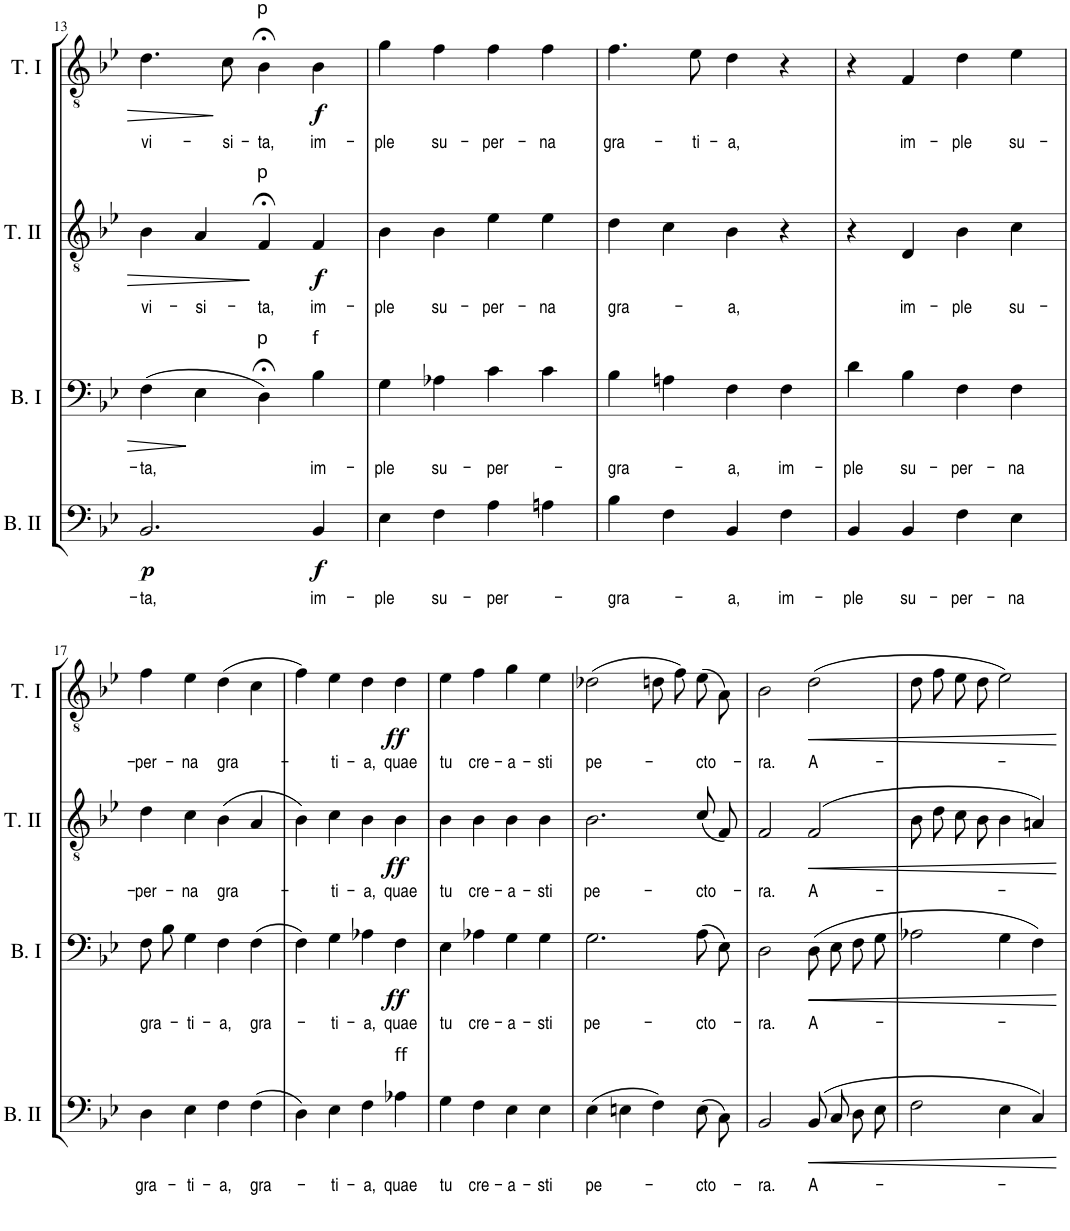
**kern	**text	**dynam	**kern	**text	**dynam	**kern	**text	**dynam	**kern	**text	**dynam
*part4	*part4	*part4	*part3	*part3	*part3	*part2	*part2	*part2	*part1	*part1	*part1
*staff4	*staff4	*staff4	*staff3	*staff3	*staff3	*staff2	*staff2	*staff2	*staff1	*staff1	*staff1
*I"Bass II	*	*	*I"Bass I	*	*	*I"Tenor II	*	*	*I"Tenor I	*	*
*I'B. II	*	*	*I'B. I	*	*	*I'T. II	*	*	*I'T. I	*	*
!!LO:PB:g=z
*clefF4	*	*	*clefF4	*	*	*clefGv2	*	*	*clefGv2	*	*
*	*	*	*Trd7c12	*	*	*	*	*	*	*	*
*k[b-e-]	*	*	*k[b-e-]	*	*	*k[b-e-]	*	*	*k[b-e-]	*	*
*B-:	*	*	*B-:	*	*	*B-:	*	*	*B-:	*	*
*M4/4	*	*	*M4/4	*	*	*M4/4	*	*	*M4/4	*	*
*met(c)	*	*	*met(c)	*	*	*met(c)	*	*	*met(c)	*	*
=13	=13	=13	=13	=13	=13	=13	=13	=13	=13	=13	=13
!	!LO:LY:b	!LO:DY:b	!	!LO:LY:b	!	!	!LO:LY:b	!	!	!LO:LY:b	!
2.BB-/	-ta,	p	(4F\	-ta,	.	4B-\	vi-	.	4.d\	vi-	.
!	!	!	!	!	!	!	!LO:LY:b	!	!	!	!
.	.	.	4E-\	.	.	4A/	-si-	.	.	.	.
!	!	!	!	!	!	!	!	!	!	!LO:LY:b	!
.	.	.	.	.	.	.	.	.	8c\	-si-	.
!	!	!	!	!	!	!	!	!	!LO:TX:a:t=p	!	!
!	!	!	!	!	!	!LO:TX:a:t=p	!	!	!	!	!
!	!	!	!LO:TX:a:t=p	!	!	!	!	!	!	!	!
!	!	!	!	!	!	!	!LO:LY:b	!	!	!LO:LY:b	!
.	.	.	4D;<\)	.	.	4F;</	-ta,	.	4B-;<\	-ta,	.
!	!	!	!LO:TX:a:t=f	!	!	!	!	!	!	!	!
!	!LO:LY:b	!LO:DY:b	!	!LO:LY:b	!	!	!LO:LY:b	!LO:DY:b	!	!LO:LY:b	!LO:DY:b
4BB-/	im-	f	4B-\	im-	.	4F/	im-	f	4B-\	im-	f
=14	=14	=14	=14	=14	=14	=14	=14	=14	=14	=14	=14
!	!LO:LY:b	!	!	!LO:LY:b	!	!	!LO:LY:b	!	!	!LO:LY:b	!
4E-\	-ple	.	4G\	-ple	.	4B-\	-ple	.	4g\	-ple	.
!	!LO:LY:b	!	!	!LO:LY:b	!	!	!LO:LY:b	!	!	!LO:LY:b	!
4F\	su-	.	4A-X\	su-	.	4B-\	su-	.	4f\	su-	.
!	!LO:LY:b	!	!	!LO:LY:b	!	!	!LO:LY:b	!	!	!LO:LY:b	!
4A\	-per-	.	4c\	-per-	.	4e-\	-per-	.	4f\	-per-	.
!	!	!	!	!	!	!	!LO:LY:b	!	!	!LO:LY:b	!
4An\	.	.	4c\	.	.	4e-\	-na	.	4f\	-na	.
=15	=15	=15	=15	=15	=15	=15	=15	=15	=15	=15	=15
!	!LO:LY:b	!	!	!LO:LY:b	!	!	!LO:LY:b	!	!	!LO:LY:b	!
4B-\	gra-	.	4B-\	gra-	.	4d\	gra-	.	4.f\	gra-	.
4F\	.	.	4An\	.	.	4c\	.	.	.	.	.
!	!	!	!	!	!	!	!	!	!	!LO:LY:b	!
.	.	.	.	.	.	.	.	.	8e-\	-ti-	.
!	!LO:LY:b	!	!	!LO:LY:b	!	!	!LO:LY:b	!	!	!LO:LY:b	!
4BB-/	-a,	.	4F\	-a,	.	4B-\	-a,	.	4d\	-a,	.
!	!LO:LY:b	!	!	!LO:LY:b	!	!	!	!	!	!	!
4F\	im-	.	4F\	im-	.	4r	.	.	4r	.	.
=16	=16	=16	=16	=16	=16	=16	=16	=16	=16	=16	=16
!	!LO:LY:b	!	!	!LO:LY:b	!	!	!	!	!	!	!
4BB-/	-ple	.	4d\	-ple	.	4r	.	.	4r	.	.
!	!LO:LY:b	!	!	!LO:LY:b	!	!	!LO:LY:b	!	!	!LO:LY:b	!
4BB-/	su-	.	4B-\	su-	.	4D/	im-	.	4F/	im-	.
!	!LO:LY:b	!	!	!LO:LY:b	!	!	!LO:LY:b	!	!	!LO:LY:b	!
4F\	-per-	.	4F\	-per-	.	4B-\	-ple	.	4d\	-ple	.
!	!LO:LY:b	!	!	!LO:LY:b	!	!	!LO:LY:b	!	!	!LO:LY:b	!
4E-\	-na	.	4F\	-na	.	4c\	su-	.	4e-\	su-	.
!!LO:LB:g=z
=17	=17	=17	=17	=17	=17	=17	=17	=17	=17	=17	=17
!	!LO:LY:b	!	!	!LO:LY:b	!	!	!LO:LY:b	!	!	!LO:LY:b	!
4D\	gra-	.	8F\L	gra-	.	4d\	-per-	.	4f\	-per-	.
.	.	.	8B-\J	.	.	.	.	.	.	.	.
!	!LO:LY:b	!	!	!LO:LY:b	!	!	!LO:LY:b	!	!	!LO:LY:b	!
4E-\	-ti-	.	4G\	-ti-	.	4c\	-na	.	4e-\	-na	.
!	!LO:LY:b	!	!	!LO:LY:b	!	!	!LO:LY:b	!	!	!LO:LY:b	!
4F\	-a,	.	4F\	-a,	.	(4B-\	gra-	.	(4d\	gra-	.
!	!LO:LY:b	!	!	!LO:LY:b	!	!	!	!	!	!	!
(4F\	gra-	.	(4F\	gra-	.	4A/	.	.	4c\	.	.
=18	=18	=18	=18	=18	=18	=18	=18	=18	=18	=18	=18
4D\)	.	.	4F\)	.	.	4B-\)	.	.	4f\)	.	.
!	!LO:LY:b	!	!	!LO:LY:b	!	!	!LO:LY:b	!	!	!LO:LY:b	!
4E-\	-ti-	.	4G\	-ti-	.	4c\	-ti-	.	4e-\	-ti-	.
!	!LO:LY:b	!	!	!LO:LY:b	!	!	!LO:LY:b	!	!	!LO:LY:b	!
4F\	-a,	.	4A-X\	-a,	.	4B-\	-a,	.	4d\	-a,	.
!LO:TX:a:t=ff	!	!	!	!	!	!	!	!	!	!	!
!	!LO:LY:b	!	!	!LO:LY:b	!LO:DY:b	!	!LO:LY:b	!LO:DY:b	!	!LO:LY:b	!LO:DY:b
4A-X\	quae	.	4F\	quae	ff	4B-\	quae	ff	4d\	quae	ff
=19	=19	=19	=19	=19	=19	=19	=19	=19	=19	=19	=19
!	!LO:LY:b	!	!	!LO:LY:b	!	!	!LO:LY:b	!	!	!LO:LY:b	!
4G\	tu	.	4E-\	tu	.	4B-\	tu	.	4e-\	tu	.
!	!LO:LY:b	!	!	!LO:LY:b	!	!	!LO:LY:b	!	!	!LO:LY:b	!
4F\	cre-	.	4A-X\	cre-	.	4B-\	cre-	.	4f\	cre-	.
!	!LO:LY:b	!	!	!LO:LY:b	!	!	!LO:LY:b	!	!	!LO:LY:b	!
4E-\	-a-	.	4G\	-a-	.	4B-\	-a-	.	4g\	-a-	.
!	!LO:LY:b	!	!	!LO:LY:b	!	!	!LO:LY:b	!	!	!LO:LY:b	!
4E-\	-sti	.	4G\	-sti	.	4B-\	-sti	.	4e-\	-sti	.
=20	=20	=20	=20	=20	=20	=20	=20	=20	=20	=20	=20
!	!LO:LY:b	!	!	!LO:LY:b	!	!	!LO:LY:b	!	!	!LO:LY:b	!
(4E-\	pe-	.	2.G\	pe-	.	2.B-\	pe-	.	(2d-X\	pe-	.
4En\	.	.	.	.	.	.	.	.	.	.	.
4F\)	.	.	.	.	.	.	.	.	8dn\L	.	.
.	.	.	.	.	.	.	.	.	8f\J)	.	.
!	!LO:LY:b	!	!	!LO:LY:b	!	!	!LO:LY:b	!	!	!LO:LY:b	!
(8E\L	-cto-	.	(8A\L	-cto-	.	(8c/L	-cto-	.	(8e-\L	-cto-	.
8C\J)	.	.	8E-\J)	.	.	8F/J)	.	.	8A\J)	.	.
=21	=21	=21	=21	=21	=21	=21	=21	=21	=21	=21	=21
!	!LO:LY:b	!	!	!LO:LY:b	!	!	!LO:LY:b	!	!	!LO:LY:b	!
2BB-/	-ra.	.	2D\	-ra.	.	2F/	-ra.	.	2B-\	-ra.	.
!	!LO:LY:b	!	!	!LO:LY:b	!	!	!LO:LY:b	!	!	!LO:LY:b	!LO:HP:b
(8BB-/L	A-	.	(8D\L	A-	.	(2F/	A-	.	(2d\	A-	<
8C/J	.	.	8E-\J	.	.	.	.	.	.	.	.
8D\L	.	.	8F\L	.	.	.	.	.	.	.	.
8E-\J	.	.	8G\J	.	.	.	.	.	.	.	.
=22	=22	=22	=22	=22	=22	=22	=22	=22	=22	=22	=22
2F\	.	.	2A-X\	.	.	8B-\L	.	.	8d\L	.	.
.	.	.	.	.	.	8d\J	.	.	8f\J	.	.
.	.	.	.	.	.	8c\L	.	.	8e-\L	.	.
.	.	.	.	.	.	8B-\J	.	.	8d\J	.	.
4E-\	.	.	4G\	.	.	4B-\	.	.	2e-\)	.	.
4C/)	.	.	4F\)	.	.	4An/)	.	.	.	.	.
.	.	.	.	.	.	.	.	.	.	.	[
=	=	=	=	=	=	=	=	=	=	=	=
*-	*-	*-	*-	*-	*-	*-	*-	*-	*-	*-	*-
